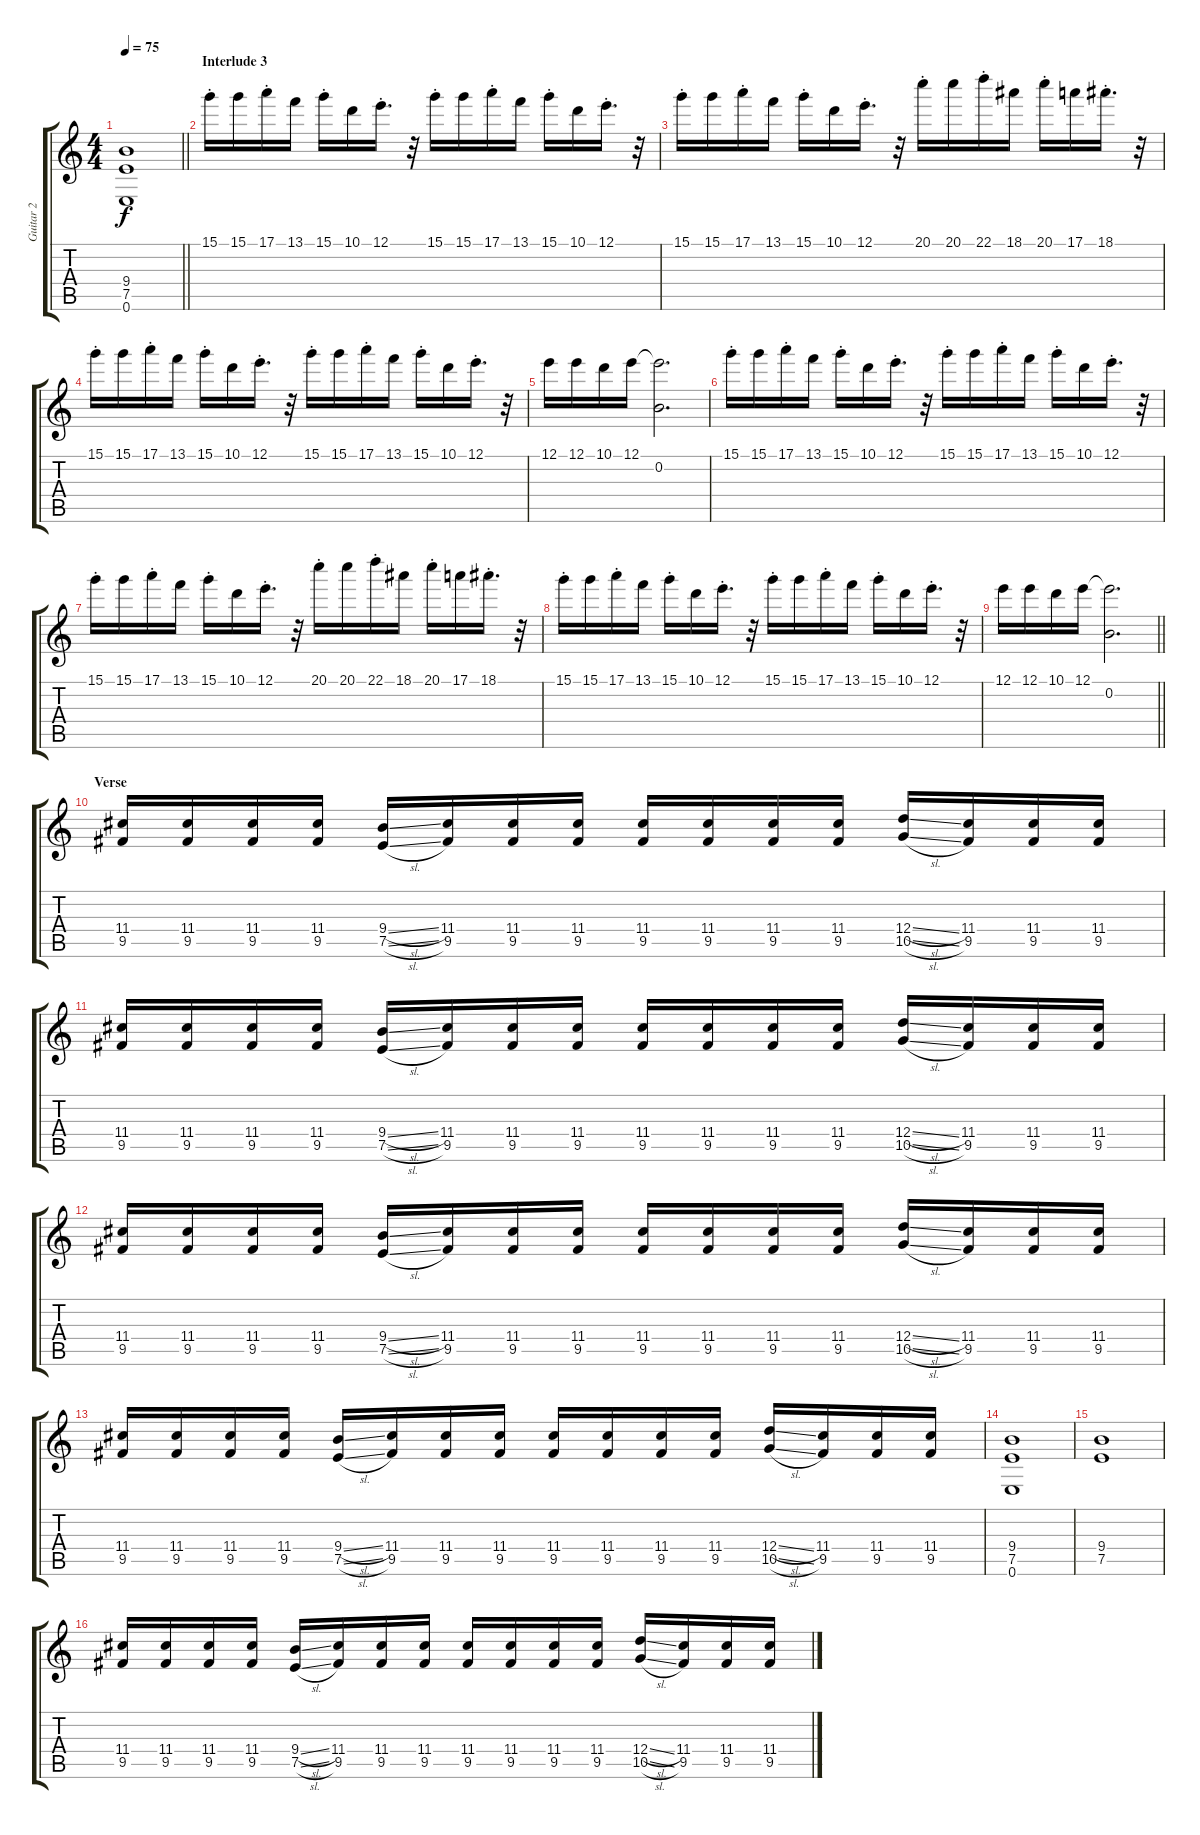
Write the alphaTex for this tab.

\track ("Guitar 2" "Guitar 2") {instrument distortionguitar}
\staff {score tabs}
\tuning (E4 B3 G3 D3 A2 E2) {hide}
\ts (4 4)
\tempo 75
\clef g2
\barLineRight lightlight
\ks c
(9.4 7.5 0.6).1{dy f} |
\section ("" "Interlude 3")
15.1{st}.16{volume 13 balance 15} 15.1.16 17.1{st}.16 13.1.16 15.1{st}.16 10.1.16 12.1{st}.16{d} r.32 15.1{st}.16 15.1.16 17.1{st}.16 13.1.16 15.1{st}.16 10.1.16 12.1{st}.16{d} r.32 |
15.1{st}.16 15.1.16 17.1{st}.16 13.1.16 15.1{st}.16 10.1.16 12.1{st}.16{d} r.32 20.1{st}.16 20.1.16 22.1{st}.16 18.1.16 20.1{st}.16 17.1.16 18.1{st}.16{d} r.32 |
15.1{st}.16 15.1.16 17.1{st}.16 13.1.16 15.1{st}.16 10.1.16 12.1{st}.16{d} r.32 15.1{st}.16 15.1.16 17.1{st}.16 13.1.16 15.1{st}.16 10.1.16 12.1{st}.16{d} r.32 |
12.1.16 12.1.16 10.1.16 12.1.16 (12.1{t} 0.2).2{d} |
15.1{st}.16{volume 13 balance 15} 15.1.16 17.1{st}.16 13.1.16 15.1{st}.16 10.1.16 12.1{st}.16{d} r.32 15.1{st}.16 15.1.16 17.1{st}.16 13.1.16 15.1{st}.16 10.1.16 12.1{st}.16{d} r.32 |
15.1{st}.16 15.1.16 17.1{st}.16 13.1.16 15.1{st}.16 10.1.16 12.1{st}.16{d} r.32 20.1{st}.16 20.1.16 22.1{st}.16 18.1.16 20.1{st}.16 17.1.16 18.1{st}.16{d} r.32 |
15.1{st}.16 15.1.16 17.1{st}.16 13.1.16 15.1{st}.16 10.1.16 12.1{st}.16{d} r.32 15.1{st}.16 15.1.16 17.1{st}.16 13.1.16 15.1{st}.16 10.1.16 12.1{st}.16{d} r.32 |
\barLineRight lightlight
12.1.16 12.1.16 10.1.16 12.1.16 (12.1{t} 0.2).2{d} |
\section ("" "Verse")
(11.4 9.5).16 (11.4 9.5).16 (11.4 9.5).16 (11.4 9.5).16 (9.4{sl} 7.5{sl}).16 (11.4 9.5).16 (11.4 9.5).16 (11.4 9.5).16 (11.4 9.5).16 (11.4 9.5).16 (11.4 9.5).16 (11.4 9.5).16 (12.4{sl} 10.5{sl}).16 (11.4 9.5).16 (11.4 9.5).16 (11.4 9.5).16 |
(11.4 9.5).16 (11.4 9.5).16 (11.4 9.5).16 (11.4 9.5).16 (9.4{sl} 7.5{sl}).16 (11.4 9.5).16 (11.4 9.5).16 (11.4 9.5).16 (11.4 9.5).16 (11.4 9.5).16 (11.4 9.5).16 (11.4 9.5).16 (12.4{sl} 10.5{sl}).16 (11.4 9.5).16 (11.4 9.5).16 (11.4 9.5).16 |
(11.4 9.5).16 (11.4 9.5).16 (11.4 9.5).16 (11.4 9.5).16 (9.4{sl} 7.5{sl}).16 (11.4 9.5).16 (11.4 9.5).16 (11.4 9.5).16 (11.4 9.5).16 (11.4 9.5).16 (11.4 9.5).16 (11.4 9.5).16 (12.4{sl} 10.5{sl}).16 (11.4 9.5).16 (11.4 9.5).16 (11.4 9.5).16 |
(11.4 9.5).16 (11.4 9.5).16 (11.4 9.5).16 (11.4 9.5).16 (9.4{sl} 7.5{sl}).16 (11.4 9.5).16 (11.4 9.5).16 (11.4 9.5).16 (11.4 9.5).16 (11.4 9.5).16 (11.4 9.5).16 (11.4 9.5).16 (12.4{sl} 10.5{sl}).16 (11.4 9.5).16 (11.4 9.5).16 (11.4 9.5).16 |
(9.4 7.5 0.6).1 |
(9.4 7.5).1 |
(11.4 9.5).16 (11.4 9.5).16 (11.4 9.5).16 (11.4 9.5).16 (9.4{sl} 7.5{sl}).16 (11.4 9.5).16 (11.4 9.5).16 (11.4 9.5).16 (11.4 9.5).16 (11.4 9.5).16 (11.4 9.5).16 (11.4 9.5).16 (12.4{sl} 10.5{sl}).16 (11.4 9.5).16 (11.4 9.5).16 (11.4 9.5).16
